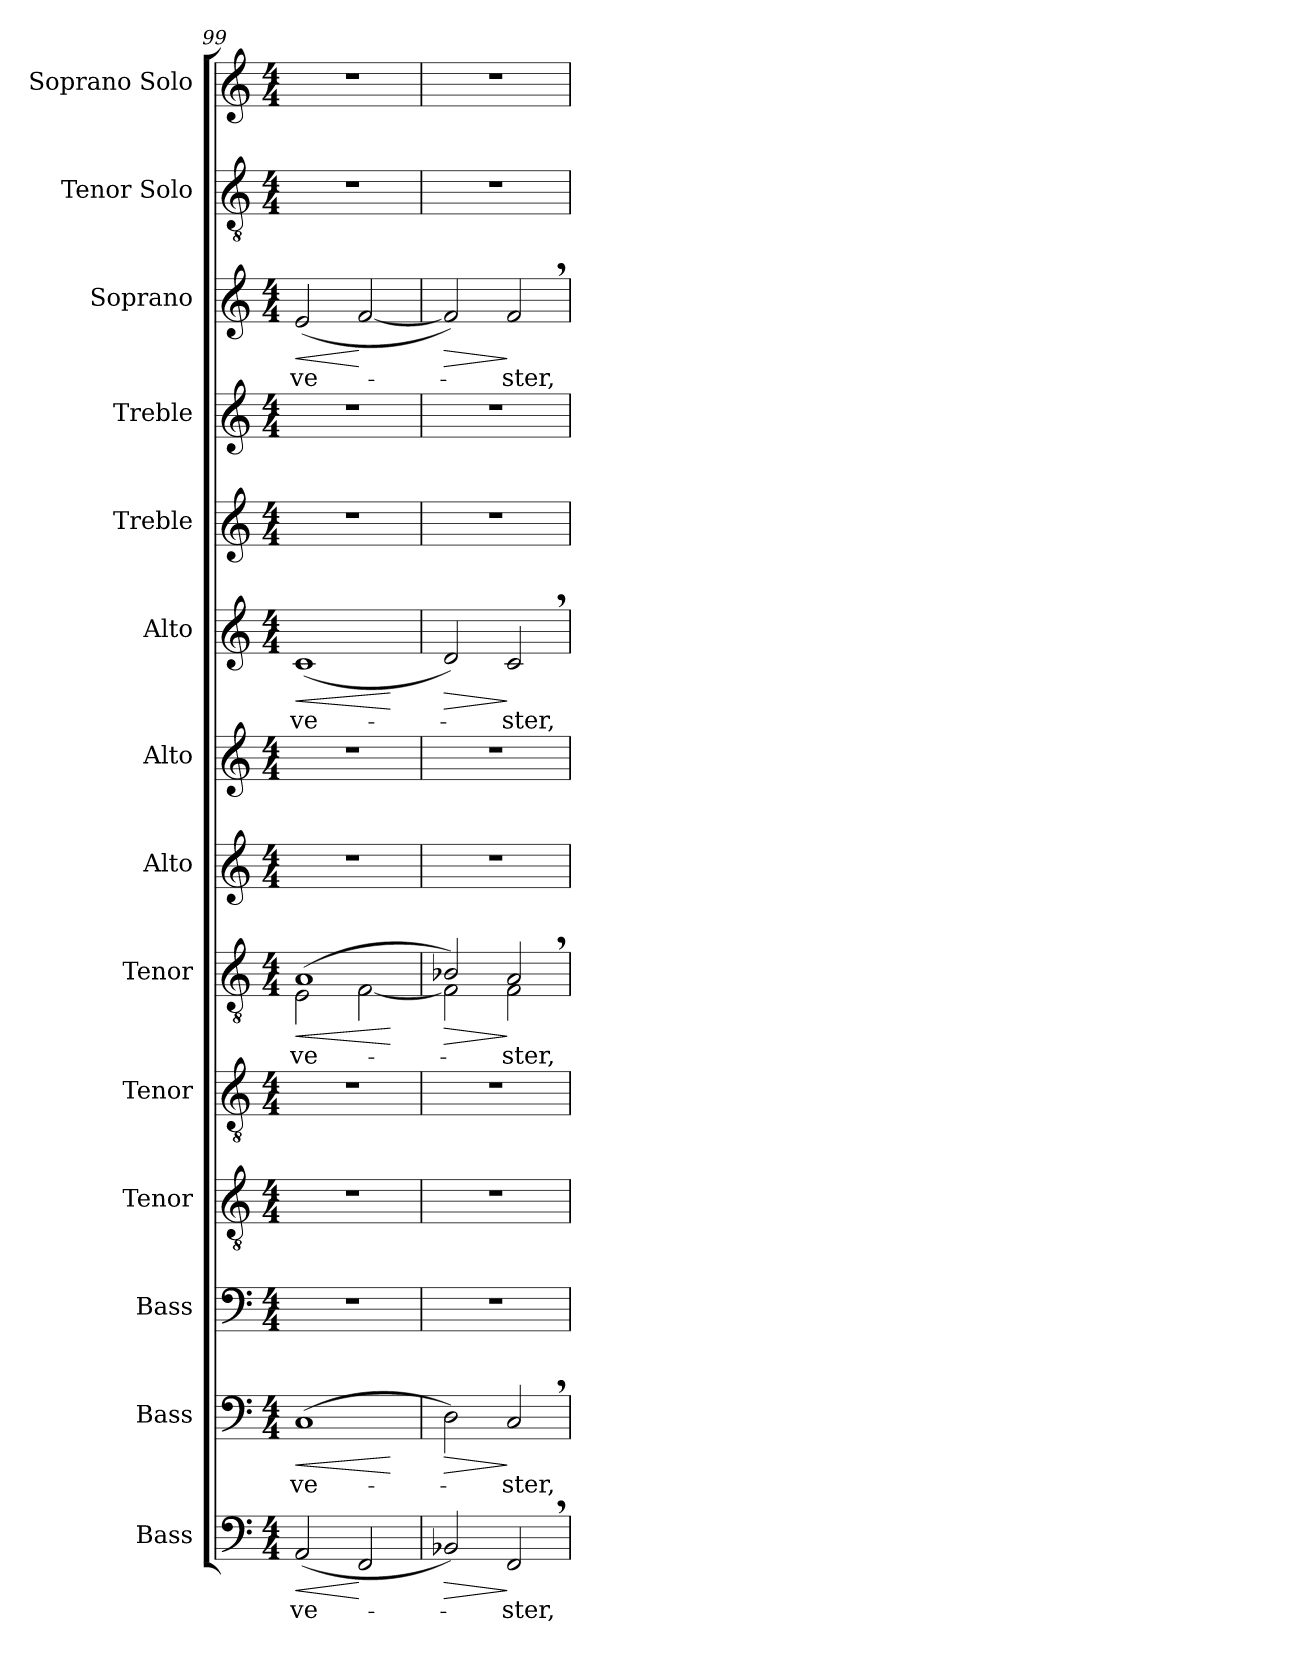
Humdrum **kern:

**kern	**text	**dynam	**kern	**text	**dynam	**kern	**kern	**kern	**kern	**text	**dynam	**kern	**kern	**kern	**text	**dynam	**kern	**kern	**kern	**text	**dynam	**kern	**kern
*part14	*part14	*part14	*part13	*part13	*part13	*part12	*part11	*part10	*part9	*part9	*part9	*part8	*part7	*part6	*part6	*part6	*part5	*part4	*part3	*part3	*part3	*part2	*part1
*staff14	*staff14	*staff14	*staff13	*staff13	*staff13	*staff12	*staff11	*staff10	*staff9	*staff9	*staff9	*staff8	*staff7	*staff6	*staff6	*staff6	*staff5	*staff4	*staff3	*staff3	*staff3	*staff2	*staff1
*I"Bass	*	*	*I"Bass	*	*	*I"Bass	*I"Tenor	*I"Tenor	*I"Tenor	*	*	*I"Alto	*I"Alto	*I"Alto	*	*	*I"Treble	*I"Treble	*I"Soprano	*	*	*I"Tenor Solo	*I"Soprano Solo
*I'B. 2.	*	*	*I'B. 1.	*	*	*I'B.	*I'T. 2.	*I'T. 1.	*I'T.	*	*	*I'A. 2.	*I'A. 1.	*I'A.	*	*	*	*	*I'S.	*	*	*I'T.  Solo	*I'S.  Solo
*clefF4	*	*	*clefF4	*	*	*clefF4	*clefGv2	*clefGv2	*clefGv2	*	*	*clefG2	*clefG2	*clefG2	*	*	*clefG2	*clefG2	*clefG2	*	*	*clefGv2	*clefG2
*	*	*	*	*	*	*	*ITrd7c12	*ITrd7c12	*ITrd7c12	*	*	*	*	*	*	*	*	*	*	*	*	*ITrd7c12	*
*k[]	*	*	*k[]	*	*	*k[]	*k[]	*k[]	*k[]	*	*	*k[]	*k[]	*k[]	*	*	*k[]	*k[]	*k[]	*	*	*k[]	*k[]
*C:	*	*	*C:	*	*	*C:	*C:	*C:	*C:	*	*	*C:	*C:	*C:	*	*	*C:	*C:	*C:	*	*	*C:	*C:
*M4/4	*	*	*M4/4	*	*	*M4/4	*M4/4	*M4/4	*M4/4	*	*	*M4/4	*M4/4	*M4/4	*	*	*M4/4	*M4/4	*M4/4	*	*	*M4/4	*M4/4
=99	=99	=99	=99	=99	=99	=99	=99	=99	=99	=99	=99	=99	=99	=99	=99	=99	=99	=99	=99	=99	=99	=99	=99
!	!LO:LY:b:color=#000000	!LO:HP:b	!	!	!	!	!	!	!	!	!	!	!	!	!	!	!	!	!	!	!	!	!
!	!	!	!	!LO:LY:b:color=#000000	!LO:HP:b	!	!	!	!	!	!	!	!	!	!	!	!	!	!	!	!	!	!
!	!	!	!	!	!	!	!	!	!	!LO:LY:b:color=#000000	!LO:HP:b	!	!	!	!	!	!	!	!	!	!	!	!
*	*	*	*	*	*	*	*	*	*^	*	*	*	*	*	*	*	*	*	*	*	*	*	*
!	!	!	!	!	!	!	!	!	!	!	!	!	!	!	!	!LO:LY:b:color=#000000	!LO:HP:b	!	!	!	!	!	!	!
!	!	!	!	!	!	!	!	!	!	!	!	!	!	!	!	!	!	!	!	!	!LO:LY:b:color=#000000	!LO:HP:b	!	!
(2AAi/	ve-	<	(1Ci	ve-	<	1r	1r	1r	(1AAi	2EEi\	ve-	<	1r	1r	(1ci	ve-	<	1r	1r	(2ei/	ve-	<	1r	1r
2FFi/	.	[	.	.	.	.	.	.	.	[2FFi\	.	.	.	.	.	.	.	.	.	[2fi/	.	[	.	.
*	*	*	*	*	*	*	*	*	*v	*v	*	*	*	*	*	*	*	*	*	*	*	*	*	*
.	.	.	.	.	[	.	.	.	.	.	[	.	.	.	.	[	.	.	.	.	.	.	.
!!LO:LB:g=z
=100	=100	=100	=100	=100	=100	=100	=100	=100	=100	=100	=100	=100	=100	=100	=100	=100	=100	=100	=100	=100	=100	=100	=100
!	!	!LO:HP:b	!	!	!LO:HP:b	!	!	!	!	!	!LO:HP:b	!	!	!	!	!LO:HP:b	!	!	!	!	!LO:HP:b	!	!
*	*	*	*	*	*	*	*	*	*^	*	*	*	*	*	*	*	*	*	*	*	*	*	*
2BB-Xi/)	.	>	2Di\)	.	>	1r	1r	1r	2BB-Xi/)	2FFi\]	.	>	1r	1r	2di/)	.	>	1r	1r	2fi/])	.	>	1r	1r
!	!LO:LY:b:color=#000000	!	!	!	!	!	!	!	!	!	!	!	!	!	!	!	!	!	!	!	!	!	!	!
!	!	!	!	!LO:LY:b:color=#000000	!	!	!	!	!	!	!	!	!	!	!	!	!	!	!	!	!	!	!	!
!	!	!	!	!	!	!	!	!	!	!	!LO:LY:b:color=#000000	!	!	!	!	!	!	!	!	!	!	!	!	!
!	!	!	!	!	!	!	!	!	!	!	!	!	!	!	!	!LO:LY:b:color=#000000	!	!	!	!	!	!	!	!
!	!	!	!	!	!	!	!	!	!	!	!	!	!	!	!	!	!	!	!	!	!LO:LY:b:color=#000000	!	!	!
2FF,i/	-ster,	]	2C,i/	-ster,	]	.	.	.	2AA,i/	2FFi\	-ster,	]	.	.	2c,i/	-ster,	]	.	.	2f,i/	-ster,	]	.	.
*	*	*	*	*	*	*	*	*	*v	*v	*	*	*	*	*	*	*	*	*	*	*	*	*	*
=	=	=	=	=	=	=	=	=	=	=	=	=	=	=	=	=	=	=	=	=	=	=	=
*-	*-	*-	*-	*-	*-	*-	*-	*-	*-	*-	*-	*-	*-	*-	*-	*-	*-	*-	*-	*-	*-	*-	*-
